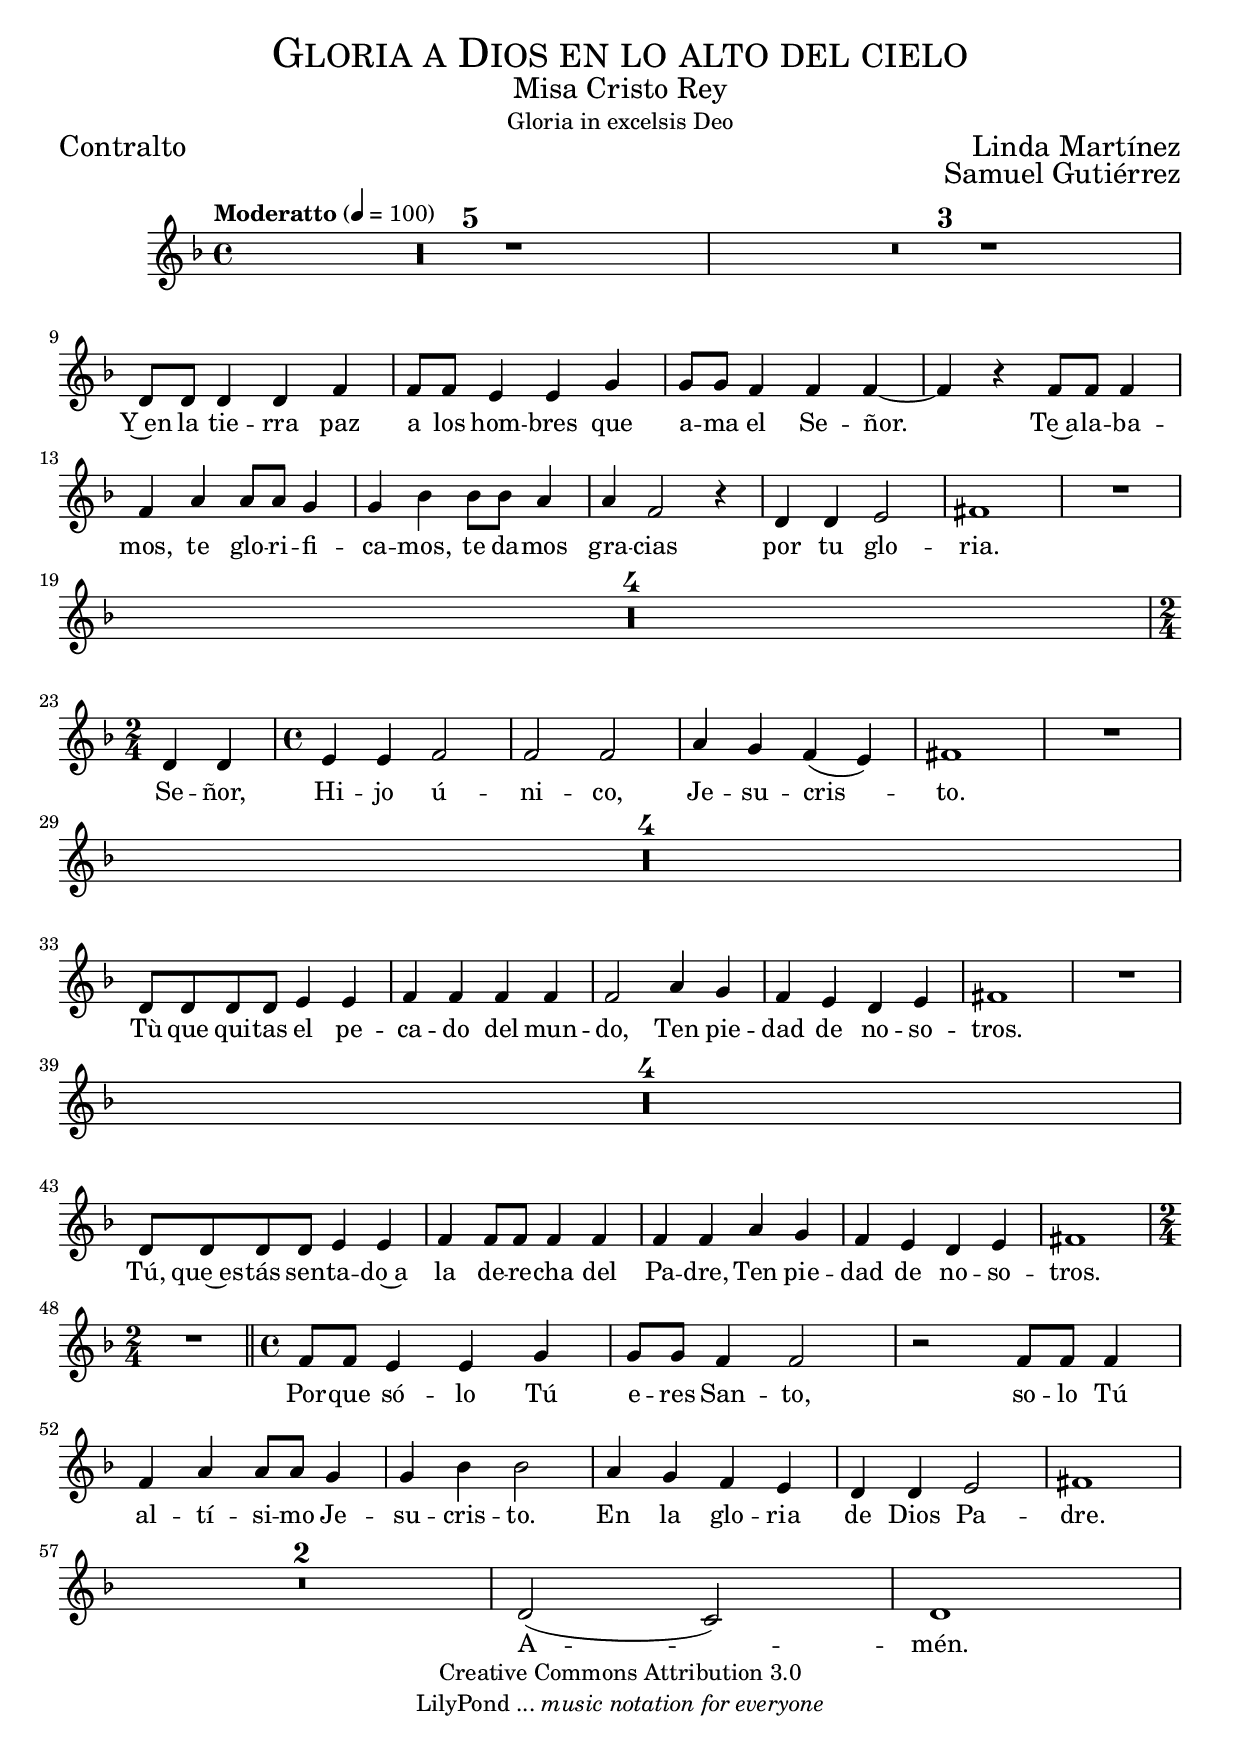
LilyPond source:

% ****************************************************************
%   Gloria a Dios en lo alto del cielo - Renaissance way melody
%   Music and accompaniment by serachsam
% ****************************************************************
\language "espanol"
\version "2.23.2"

% --- Global parameters
particle = 1
jump = \break

% --- Includes
\include "global.ily"
\include "alto.ily"

% --- Global size
% #(set-global-staff-size 20)

% --- Header
\markup { \fill-line { \center-column { \fontsize #5 \smallCaps "Gloria a Dios en lo alto del cielo" \fontsize #2 "Misa Cristo Rey" "Gloria in excelsis Deo" } } }
\markup { \fill-line { \fontsize #2 "Contralto" \right-column { \fontsize #2 "Linda Martínez" } } }
\markup { \fill-line { " " \right-column { \fontsize #2 "Samuel Gutiérrez" } } }
\header {
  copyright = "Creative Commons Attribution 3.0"
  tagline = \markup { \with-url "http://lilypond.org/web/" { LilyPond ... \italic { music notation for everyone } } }
  breakbefore = ##t
}

% --- Music

% --- Harmonie

\score {
  <<
    \new Voice = "alto" <<
      \set Staff.midiInstrument = #"choir aahs"
      \set Staff.midiMaximumVolume = #1.5
      \global \alto_music
    >>
    \new Lyrics = "alto"
    \context Lyrics = "alto" \lyricsto "alto" \alto_lyrics
  >>
  \midi { }
  \layout { }
}

% --- Paper
\paper{
  #(set-default-paper-size "letter")
  page-breaking = #ly:page-turn-breaking
}
